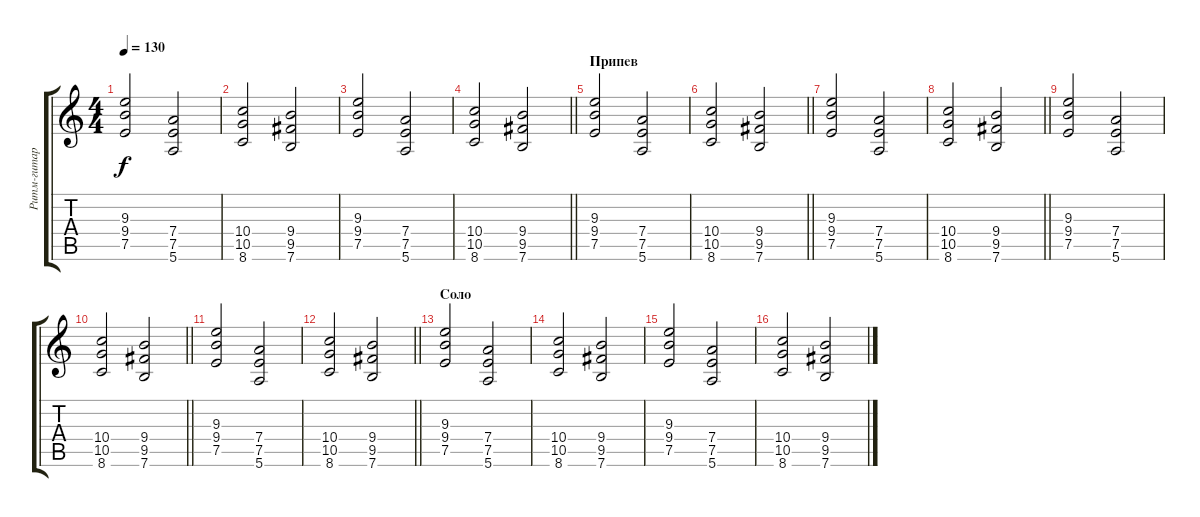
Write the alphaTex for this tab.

\track ("Ритм-гитара 2" "Ритм-гитар") {instrument distortionguitar}
\staff {score tabs}
\tuning (E4 B3 G3 D3 A2 E2) {hide}
\ts (4 4)
\tempo 130
\clef g2
\ks c
(9.3 9.4 7.5).2{dy f} (7.4 7.5 5.6).2 |
(10.4 10.5 8.6).2 (9.4 9.5 7.6).2 |
(9.3 9.4 7.5).2 (7.4 7.5 5.6).2 |
\barLineRight lightlight
(10.4 10.5 8.6).2 (9.4 9.5 7.6).2 |
\section ("" "Припев")
(9.3 9.4 7.5).2 (7.4 7.5 5.6).2 |
\barLineRight lightlight
(10.4 10.5 8.6).2 (9.4 9.5 7.6).2 |
(9.3 9.4 7.5).2 (7.4 7.5 5.6).2 |
\barLineRight lightlight
(10.4 10.5 8.6).2 (9.4 9.5 7.6).2 |
(9.3 9.4 7.5).2 (7.4 7.5 5.6).2 |
\barLineRight lightlight
(10.4 10.5 8.6).2 (9.4 9.5 7.6).2 |
(9.3 9.4 7.5).2 (7.4 7.5 5.6).2 |
\barLineRight lightlight
(10.4 10.5 8.6).2 (9.4 9.5 7.6).2 |
\section ("" "Соло")
(9.3 9.4 7.5).2 (7.4 7.5 5.6).2 |
(10.4 10.5 8.6).2 (9.4 9.5 7.6).2 |
(9.3 9.4 7.5).2 (7.4 7.5 5.6).2 |
(10.4 10.5 8.6).2 (9.4 9.5 7.6).2
